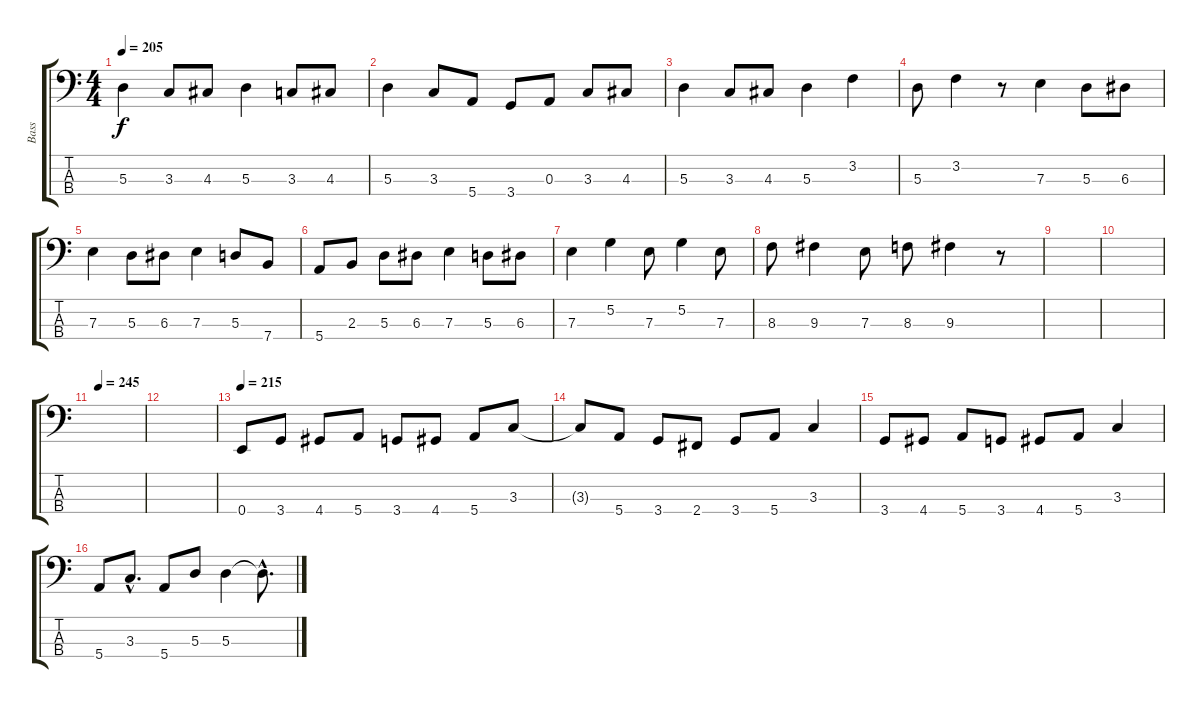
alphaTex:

\track ("Bass" "Bass") {instrument electricbassfinger}
\staff {score tabs}
\tuning (G2 D2 A1 E1) {hide}
\ts (4 4)
\tempo 205
\clef f4
\ks c
5.3.4{dy f} 3.3.8 4.3.8 5.3.4 3.3.8 4.3.8 |
5.3.4 3.3.8 5.4.8 3.4.8 0.3.8 3.3.8 4.3.8 |
5.3.4 3.3.8 4.3.8 5.3.4 3.2.4 |
5.3.8 3.2.4 r.8 7.3.4 5.3.8 6.3.8 |
7.3.4 5.3.8 6.3.8 7.3.4 5.3.8 7.4.8 |
5.4.8 2.3.8 5.3.8 6.3.8 7.3.4 5.3.8 6.3.8 |
7.3.4 5.2.4 7.3.8 5.2.4 7.3.8 |
8.3.8 9.3.4 7.3.8 8.3.8 9.3.4 r.8 |
|
|
\tempo (245 0.125)
|
|
\tempo 215
0.4.8 3.4.8 4.4.8 5.4.8 3.4.8 4.4.8 5.4.8 3.3.8 |
3.3{t}.8 5.4.8 3.4.8 2.4.8 3.4.8 5.4.8 3.3.4 |
3.4.8 4.4.8 5.4.8 3.4.8 4.4.8 5.4.8 3.3.4 |
5.4.8 3.3{hac}.8{d} 5.4.8 5.3.8 5.3.4 5.3{hac t}.8{d}
